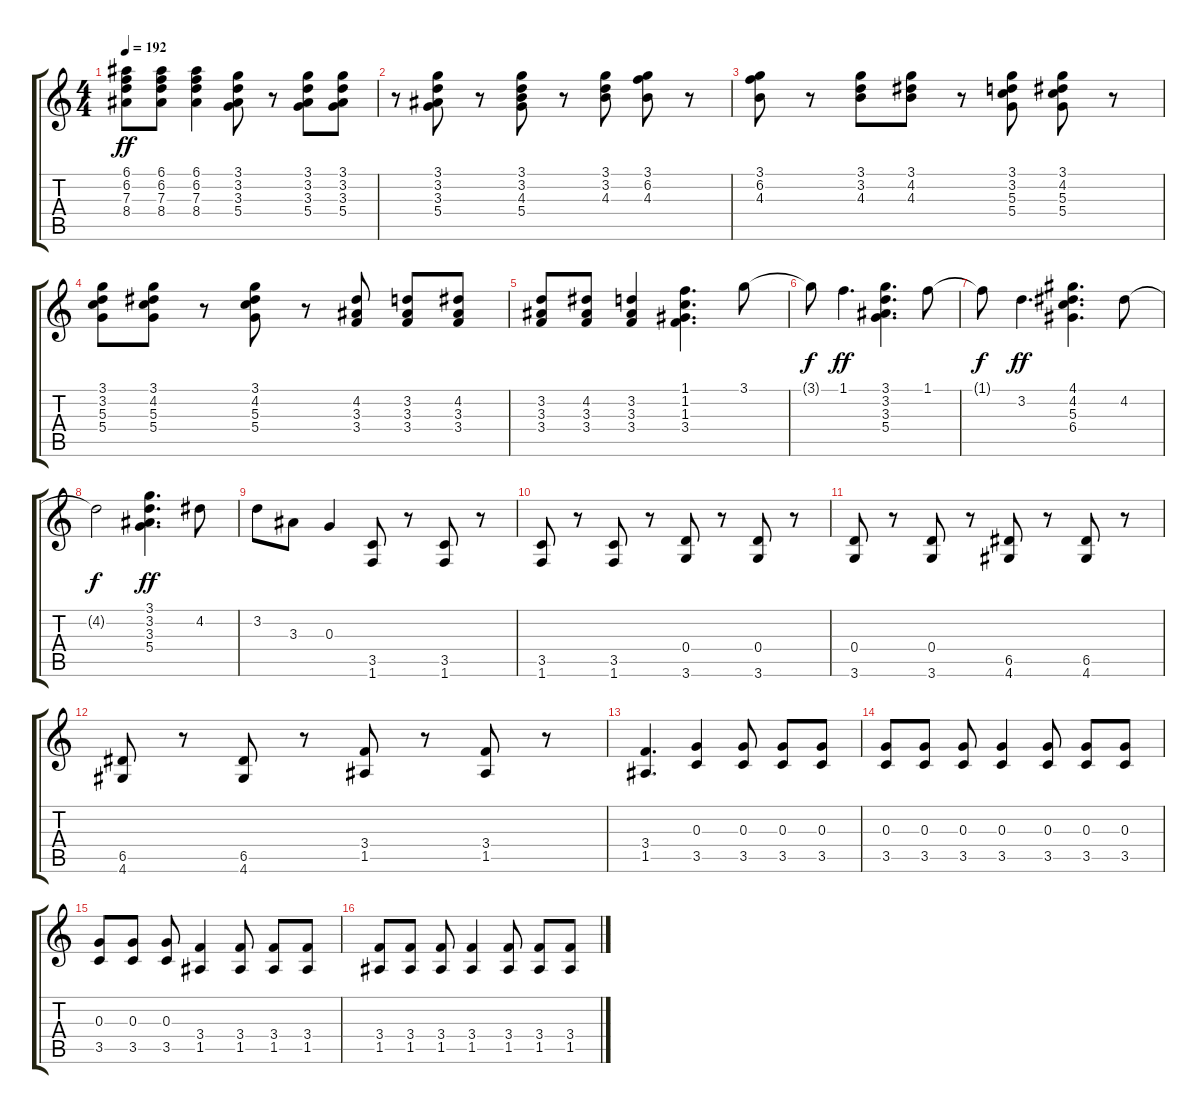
\track "" {instrument distortionguitar}
\staff {score tabs}
\tuning (E4 B3 G3 D3 A2 E2) {hide}
\ts (4 4)
\tempo 192
\clef g2
\ks c
(6.1 6.2 7.3 8.4).8{dy ff} (6.1 6.2 7.3 8.4).8 (6.1 6.2 7.3 8.4).4 (3.1 3.2 3.3 5.4).8 r.8 (3.1 3.2 3.3 5.4).8 (3.1 3.2 3.3 5.4).8 |
r.8 (3.1 3.2 3.3 5.4).8 r.8 (3.1 3.2 4.3 5.4).8 r.8 (3.1 3.2 4.3).8 (3.1 6.2 4.3).8 r.8 |
(3.1 6.2 4.3).8 r.8 (3.1 3.2 4.3).8 (3.1 4.2 4.3).8 r.8 (3.1 3.2 5.3 5.4).8 (3.1 4.2 5.3 5.4).8 r.8 |
(3.1 3.2 5.3 5.4).8 (3.1 4.2 5.3 5.4).8 r.8 (3.1 4.2 5.3 5.4).8 r.8 (4.2 3.3 3.4).8 (3.2 3.3 3.4).8 (4.2 3.3 3.4).8 |
(3.2 3.3 3.4).8 (4.2 3.3 3.4).8 (3.2 3.3 3.4).4 (1.1 1.2 1.3 3.4).4{d} 3.1.8 |
3.1{t}.8{dy f} 1.1.4{d dy ff} (3.1 3.2 3.3 5.4).4{d} 1.1.8 |
1.1{t}.8{dy f} 3.2.4{d dy ff} (4.1 4.2 5.3 6.4).4{d} 4.2.8 |
4.2{t}.2{dy f} (3.1 3.2 3.3 5.4).4{d dy ff} 4.2.8 |
3.2.8 3.3.8 0.3.4 (3.5 1.6).8 r.8 (3.5 1.6).8 r.8 |
(3.5 1.6).8 r.8 (3.5 1.6).8 r.8 (0.4 3.6).8 r.8 (0.4 3.6).8 r.8 |
(0.4 3.6).8 r.8 (0.4 3.6).8 r.8 (6.5 4.6).8 r.8 (6.5 4.6).8 r.8 |
(6.5 4.6).8 r.8 (6.5 4.6).8 r.8 (3.4 1.5).8 r.8 (3.4 1.5).8 r.8 |
(3.4 1.5).4{d} (0.3 3.5).4 (0.3 3.5).8 (0.3 3.5).8 (0.3 3.5).8 |
(0.3 3.5).8 (0.3 3.5).8 (0.3 3.5).8 (0.3 3.5).4 (0.3 3.5).8 (0.3 3.5).8 (0.3 3.5).8 |
(0.3 3.5).8 (0.3 3.5).8 (0.3 3.5).8 (3.4 1.5).4 (3.4 1.5).8 (3.4 1.5).8 (3.4 1.5).8 |
(3.4 1.5).8 (3.4 1.5).8 (3.4 1.5).8 (3.4 1.5).4 (3.4 1.5).8 (3.4 1.5).8 (3.4 1.5).8
